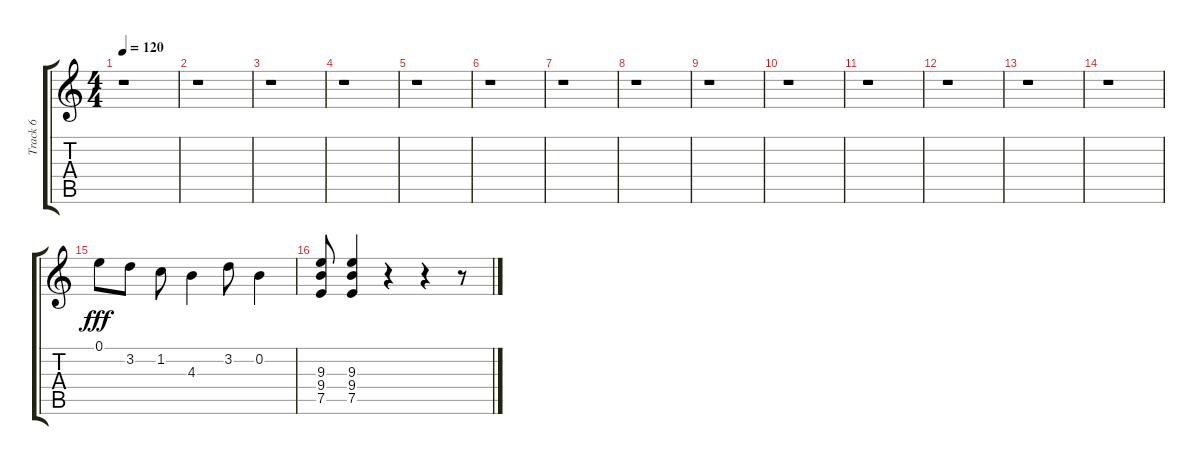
\track ("Track 6" "Track 6") {instrument distortionguitar}
\staff {score tabs}
\tuning (E4 B3 G3 D3 A2 E2) {hide}
\ts (4 4)
\tempo 120
\clef g2
\ks c
r.1{dy fff} |
r.1 |
r.1 |
r.1 |
r.1 |
r.1 |
r.1 |
r.1 |
r.1 |
r.1 |
r.1 |
r.1 |
r.1 |
r.1 |
0.1.8 3.2.8 1.2.8 4.3.4 3.2.8 0.2.4 |
(9.3 9.4 7.5).8 (9.3 9.4 7.5).4 r.4 r.4 r.8
